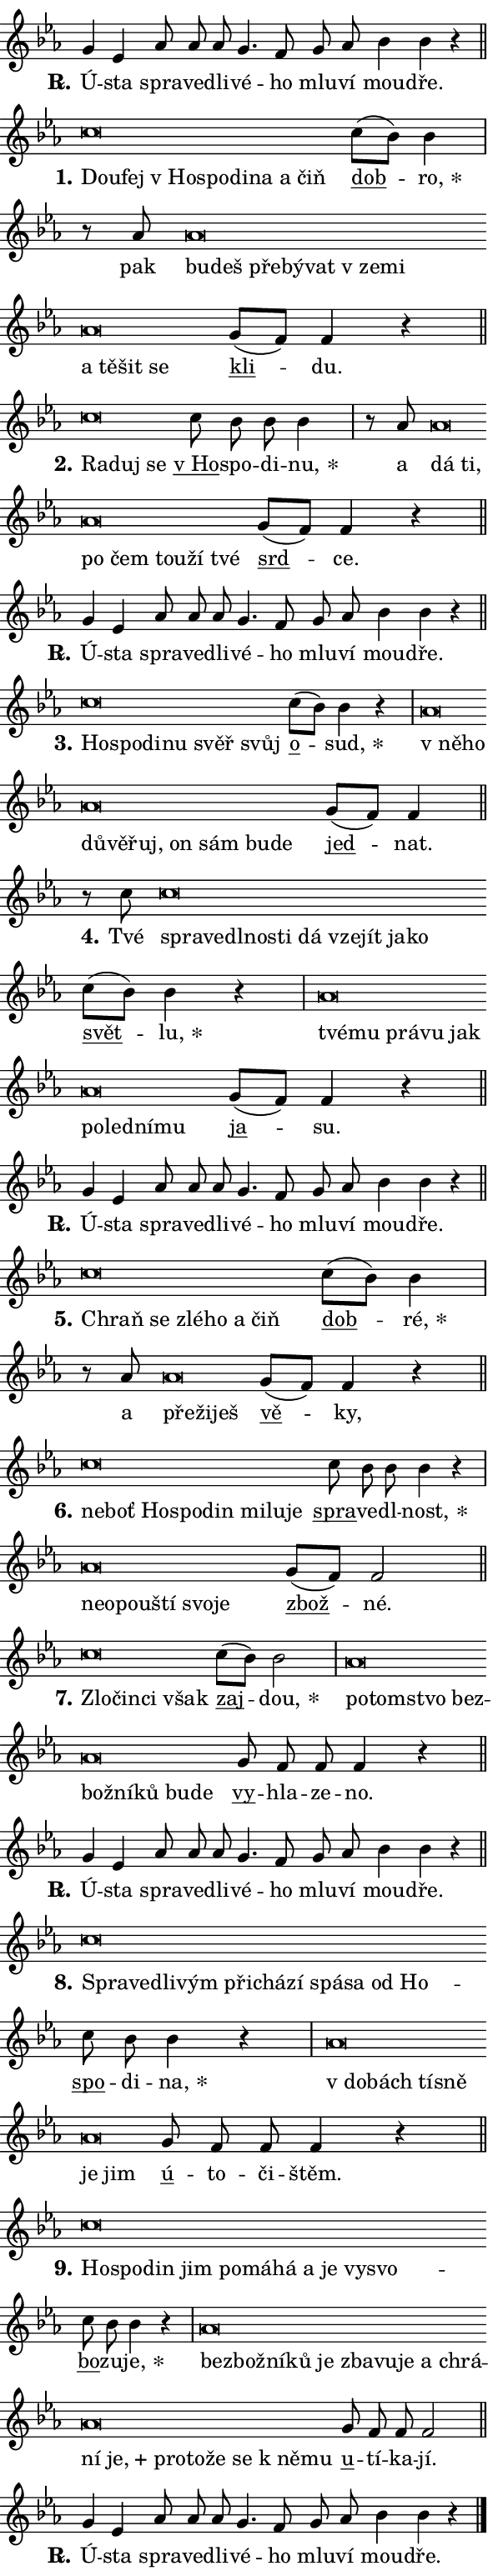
\version "2.24.0"
\header { tagline = "" }
\paper {
  indent = 0\cm
  top-margin = 0\cm
  right-margin = 0.13\cm % to fit lyric hyphens
  bottom-margin = 0\cm
  left-margin = 0\cm
  paper-width = 10\cm
  page-breaking = #ly:one-page-breaking
  system-system-spacing.basic-distance = #11
  score-system-spacing.basic-distance = #11
  ragged-last = ##f
}


%% Author: Thomas Morley
%% https://lists.gnu.org/archive/html/lilypond-user/2020-05/msg00002.html
#(define (line-position grob)
"Returns position of @var[grob} in current system:
   @code{'start}, if at first time-step
   @code{'end}, if at last time-step
   @code{'middle} otherwise
"
  (let* ((col (ly:item-get-column grob))
         (ln (ly:grob-object col 'left-neighbor))
         (rn (ly:grob-object col 'right-neighbor))
         (col-to-check-left (if (ly:grob? ln) ln col))
         (col-to-check-right (if (ly:grob? rn) rn col))
         (break-dir-left
           (and
             (ly:grob-property col-to-check-left 'non-musical #f)
             (ly:item-break-dir col-to-check-left)))
         (break-dir-right
           (and
             (ly:grob-property col-to-check-right 'non-musical #f)
             (ly:item-break-dir col-to-check-right))))
        (cond ((eqv? 1 break-dir-left) 'start)
              ((eqv? -1 break-dir-right) 'end)
              (else 'middle))))

#(define (tranparent-at-line-position vctor)
  (lambda (grob)
  "Relying on @code{line-position} select the relevant enry from @var{vctor}.
Used to determine transparency,"
    (case (line-position grob)
      ((end) (not (vector-ref vctor 0)))
      ((middle) (not (vector-ref vctor 1)))
      ((start) (not (vector-ref vctor 2))))))

noteHeadBreakVisibility =
#(define-music-function (break-visibility)(vector?)
"Makes @code{NoteHead}s transparent relying on @var{break-visibility}"
#{
  \override NoteHead.transparent =
    #(tranparent-at-line-position break-visibility)
#})

#(define delete-ledgers-for-transparent-note-heads
  (lambda (grob)
    "Reads whether a @code{NoteHead} is transparent.
If so this @code{NoteHead} is removed from @code{'note-heads} from
@var{grob}, which is supposed to be @code{LedgerLineSpanner}.
As a result ledgers are not printed for this @code{NoteHead}"
    (let* ((nhds-array (ly:grob-object grob 'note-heads))
           (nhds-list
             (if (ly:grob-array? nhds-array)
                 (ly:grob-array->list nhds-array)
                 '()))
           ;; Relies on the transparent-property being done before
           ;; Staff.LedgerLineSpanner.after-line-breaking is executed.
           ;; This is fragile ...
           (to-keep
             (remove
               (lambda (nhd)
                 (ly:grob-property nhd 'transparent #f))
               nhds-list)))
      ;; TODO find a better method to iterate over grob-arrays, similiar
      ;; to filter/remove etc for lists
      ;; For now rebuilt from scratch
      (set! (ly:grob-object grob 'note-heads)  '())
      (for-each
        (lambda (nhd)
          (ly:pointer-group-interface::add-grob grob 'note-heads nhd))
        to-keep))))

squashNotes = {
  \override NoteHead.X-extent = #'(-0.2 . 0.2)
  \override NoteHead.Y-extent = #'(-0.75 . 0)
  \override NoteHead.stencil =
    #(lambda (grob)
       (let ((pos (ly:grob-property grob 'staff-position)))
         (begin
           (if (< pos -7) (display "ERROR: Lower brevis then expected\n") (display ""))
           (if (<= pos -6) ly:text-interface::print ly:note-head::print))))
}
unSquashNotes = {
  \revert NoteHead.X-extent
  \revert NoteHead.Y-extent
  \revert NoteHead.stencil
}

hideNotes = \noteHeadBreakVisibility #begin-of-line-visible
unHideNotes = \noteHeadBreakVisibility #all-visible

% work-around for resetting accidentals
% https://lilypond.org/doc/v2.23/Documentation/notation/displaying-rhythms#unmetered-music
cadenzaMeasure = {
  \cadenzaOff
  \partial 1024 s1024
  \cadenzaOn
}

#(define-markup-command (accent layout props text) (markup?)
  "Underline accented syllable"
  (interpret-markup layout props
    #{\markup \override #'(offset . 4.3) \underline { #text }#}))

responsum = \markup \concat {
  "R" \hspace #-1.05 \path #0.1 #'((moveto 0 0.07) (lineto 0.9 0.8)) \hspace #0.05 "."
}

spaceSize = #0.6828661417322834 % exact space size for TeX Gyre Schola

\layout {
  \context {
    \Staff
    \remove "Time_signature_engraver"
    \override LedgerLineSpanner.after-line-breaking = #delete-ledgers-for-transparent-note-heads
  }
  \context {
    \Lyrics {
      \override LyricSpace.minimum-distance = \spaceSize
      \override LyricText.font-name = #"TeX Gyre Schola"
      \override LyricText.font-size = 1
      \override StanzaNumber.font-name = #"TeX Gyre Schola Bold"
      \override StanzaNumber.font-size = 1
    }
  }
  \context {
    \Score 
    \override NoteHead.text =
      #(lambda (grob) 
        (let ((pos (ly:grob-property grob 'staff-position)))
          #{\markup {
            \combine
              \halign #-0.55 \raise #(if (= pos -6) 0 0.5) \override #'(thickness . 2) \draw-line #'(3.2 . 0)
              \musicglyph "noteheads.sM1"
          }#}))
  }
}

% magnetic-lyrics.ily
%
%   written by
%     Jean Abou Samra <jean@abou-samra.fr>
%     Werner Lemberg <wl@gnu.org>
%
%   adapted by
%     Jiri Hon <jiri.hon@gmail.com>
%
% Version 2022-Apr-15

% https://www.mail-archive.com/lilypond-user@gnu.org/msg149350.html

#(define (Left_hyphen_pointer_engraver context)
   "Collect syllable-hyphen-syllable occurrences in lyrics and store
them in properties.  This engraver only looks to the left.  For
example, if the lyrics input is @code{foo -- bar}, it does the
following.

@itemize @bullet
@item
Set the @code{text} property of the @code{LyricHyphen} grob between
@q{foo} and @q{bar} to @code{foo}.

@item
Set the @code{left-hyphen} property of the @code{LyricText} grob with
text @q{foo} to the @code{LyricHyphen} grob between @q{foo} and
@q{bar}.
@end itemize

Use this auxiliary engraver in combination with the
@code{lyric-@/text::@/apply-@/magnetic-@/offset!} hook."
   (let ((hyphen #f)
         (text #f))
     (make-engraver
      (acknowledgers
       ((lyric-syllable-interface engraver grob source-engraver)
        (set! text grob)))
      (end-acknowledgers
       ((lyric-hyphen-interface engraver grob source-engraver)
        ;(when (not (grob::has-interface grob 'lyric-space-interface))
          (set! hyphen grob)));)
      ((stop-translation-timestep engraver)
       (when (and text hyphen)
         (ly:grob-set-object! text 'left-hyphen hyphen))
       (set! text #f)
       (set! hyphen #f)))))

#(define (lyric-text::apply-magnetic-offset! grob)
   "If the space between two syllables is less than the value in
property @code{LyricText@/.details@/.squash-threshold}, move the right
syllable to the left so that it gets concatenated with the left
syllable.

Use this function as a hook for
@code{LyricText@/.after-@/line-@/breaking} if the
@code{Left_@/hyphen_@/pointer_@/engraver} is active."
   (let ((hyphen (ly:grob-object grob 'left-hyphen #f)))
     (when hyphen
       (let ((left-text (ly:spanner-bound hyphen LEFT)))
         (when (grob::has-interface left-text 'lyric-syllable-interface)
           (let* ((common (ly:grob-common-refpoint grob left-text X))
                  (this-x-ext (ly:grob-extent grob common X))
                  (left-x-ext
                   (begin
                     ;; Trigger magnetism for left-text.
                     (ly:grob-property left-text 'after-line-breaking)
                     (ly:grob-extent left-text common X)))
                  ;; `delta` is the gap width between two syllables.
                  (delta (- (interval-start this-x-ext)
                            (interval-end left-x-ext)))
                  (details (ly:grob-property grob 'details))
                  (threshold (assoc-get 'squash-threshold details 0.2)))
             (when (< delta threshold)
               (let* (;; We have to manipulate the input text so that
                      ;; ligatures crossing syllable boundaries are not
                      ;; disabled.  For languages based on the Latin
                      ;; script this is essentially a beautification.
                      ;; However, for non-Western scripts it can be a
                      ;; necessity.
                      (lt (ly:grob-property left-text 'text))
                      (rt (ly:grob-property grob 'text))
                      (is-space (grob::has-interface hyphen 'lyric-space-interface))
                      (space (if is-space " " ""))
                      (extra-delta (if is-space spaceSize 0))
                      ;; Append new syllable.
                      (ltrt-space (if (and (string? lt) (string? rt))
                                (string-append lt space rt)
                                (make-concat-markup (list lt space rt))))
                      ;; Right-align `ltrt` to the right side.
                      (ltrt-space-markup (grob-interpret-markup
                               grob
                               (make-translate-markup
                                (cons (interval-length this-x-ext) 0)
                                (make-right-align-markup ltrt-space)))))
                 (begin
                   ;; Don't print `left-text`.
                   (ly:grob-set-property! left-text 'stencil #f)
                   ;; Set text and stencil (which holds all collected
                   ;; syllables so far) and shift it to the left.
                   (ly:grob-set-property! grob 'text ltrt-space)
                   (ly:grob-set-property! grob 'stencil ltrt-space-markup)
                   (ly:grob-translate-axis! grob (- (- delta extra-delta)) X))))))))))


#(define (lyric-hyphen::displace-bounds-first grob)
   ;; Make very sure this callback isn't triggered too early.
   (let ((left (ly:spanner-bound grob LEFT))
         (right (ly:spanner-bound grob RIGHT)))
     (ly:grob-property left 'after-line-breaking)
     (ly:grob-property right 'after-line-breaking)
     (ly:lyric-hyphen::print grob)))

squashThreshold = #0.4

\layout {
  \context {
    \Lyrics
    \consists #Left_hyphen_pointer_engraver
    \override LyricText.after-line-breaking =
      #lyric-text::apply-magnetic-offset!
    \override LyricHyphen.stencil = #lyric-hyphen::displace-bounds-first
    \override LyricText.details.squash-threshold = \squashThreshold
    \override LyricHyphen.minimum-distance = 0
    \override LyricHyphen.minimum-length = \squashThreshold
  }
}

squashText = \override LyricText.details.squash-threshold = 9999
unSquashText = \override LyricText.details.squash-threshold = \squashThreshold

leftText = \override LyricText.self-alignment-X = #LEFT
unLeftText = \revert LyricText.self-alignment-X

starOffset = #(lambda (grob) 
                (let ((x_offset (ly:self-alignment-interface::aligned-on-x-parent grob)))
                  (if (= x_offset 0) 0 (+ x_offset 1.2))))

star = #(define-music-function (syllable)(string?)
"Append star separator at the end of a syllable"
#{
  \once \override LyricText.X-offset = #starOffset
  \lyricmode { \markup {
    #syllable
    \override #'((font-name . "TeX Gyre Schola Bold")) \hspace #0.2 \lower #0.65 \larger "*"
  } }
#})

starAccent = #(define-music-function (syllable)(string?)
"Append star separator at the end of a syllable and make accent"
#{
  \once \override LyricText.X-offset = #starOffset
  \lyricmode { \markup {
    \accent #syllable
    \override #'((font-name . "TeX Gyre Schola Bold")) \hspace #0.2 \lower #0.65 \larger "*"
  } }
#})

breath = #(define-music-function (syllable)(string?)
"Append breathing indicator at the end of a syllable"
#{
  \lyricmode { \markup { #syllable "+" } }
#})

optionalBreath = #(define-music-function (syllable)(string?)
"Append optional breathing indicator at the end of a syllable"
#{
  \lyricmode { \markup { #syllable "(+)" } }
#})


\score {
    <<
        \new Voice = "melody" { \cadenzaOn \key es \major \relative { g'4 es as8 as as \bar "" g4. f8 \bar "" g as bes4 bes r \cadenzaMeasure \bar "||" \break } }
        \new Lyrics \lyricsto "melody" { \lyricmode { \set stanza = \responsum
Ú -- sta spra -- ve -- dli -- vé -- ho mlu -- ví mou -- dře. } }
    >>
    \layout {}
}

\score {
    <<
        \new Voice = "melody" { \cadenzaOn \key es \major \relative { \squashNotes c''\breve*1/16 \hideNotes \breve*1/16 \bar "" \breve*1/16 \bar "" \breve*1/16 \bar "" \breve*1/16 \bar "" \breve*1/16 \bar "" \breve*1/16 \breve*1/16 \bar "" \unHideNotes \unSquashNotes \bar "" c8[( bes)] bes4 \cadenzaMeasure \bar "|" r8 as8 \squashNotes as\breve*1/16 \hideNotes \breve*1/16 \bar "" \breve*1/16 \bar "" \breve*1/16 \bar "" \breve*1/16 \bar "" \breve*1/16 \bar "" \breve*1/16 \bar "" \breve*1/16 \bar "" \breve*1/16 \bar "" \breve*1/16 \breve*1/16 \bar "" \unHideNotes \unSquashNotes \bar "" g8[( f)] f4 r \cadenzaMeasure \bar "||" \break } }
        \new Lyrics \lyricsto "melody" { \lyricmode { \set stanza = "1."
\leftText Dou -- \squashText fej "v Ho" -- spo -- di -- na a čiň \unLeftText \unSquashText \markup \accent dob -- \star ro, pak \leftText bu -- \squashText deš pře -- bý -- vat "v ze" -- mi a tě -- šit se \unLeftText \unSquashText \markup \accent kli -- du. } }
    >>
    \layout {}
}

\score {
    <<
        \new Voice = "melody" { \cadenzaOn \key es \major \relative { \squashNotes c''\breve*1/16 \hideNotes \breve*1/16 \breve*1/16 \bar "" \unHideNotes \unSquashNotes \bar "" c8 bes bes bes4 \cadenzaMeasure \bar "|" r8 as8 \squashNotes as\breve*1/16 \hideNotes \breve*1/16 \bar "" \breve*1/16 \bar "" \breve*1/16 \bar "" \breve*1/16 \bar "" \breve*1/16 \breve*1/16 \bar "" \unHideNotes \unSquashNotes \bar "" g8[( f)] f4 r \cadenzaMeasure \bar "||" \break } }
        \new Lyrics \lyricsto "melody" { \lyricmode { \set stanza = "2."
\leftText Ra -- \squashText duj se \unLeftText \unSquashText \markup \accent "v Ho" -- spo -- di -- \star nu, a \leftText dá \squashText ti, po čem tou -- ží tvé \unLeftText \unSquashText \markup \accent srd -- ce. } }
    >>
    \layout {}
}

\score {
    <<
        \new Voice = "melody" { \cadenzaOn \key es \major \relative { g'4 es as8 as as \bar "" g4. f8 \bar "" g as bes4 bes r \cadenzaMeasure \bar "||" \break } }
        \new Lyrics \lyricsto "melody" { \lyricmode { \set stanza = \responsum
Ú -- sta spra -- ve -- dli -- vé -- ho mlu -- ví mou -- dře. } }
    >>
    \layout {}
}

\score {
    <<
        \new Voice = "melody" { \cadenzaOn \key es \major \relative { \squashNotes c''\breve*1/16 \hideNotes \breve*1/16 \bar "" \breve*1/16 \bar "" \breve*1/16 \bar "" \breve*1/16 \breve*1/16 \bar "" \unHideNotes \unSquashNotes \bar "" c8[( bes)] bes4 r \cadenzaMeasure \bar "|" \squashNotes as\breve*1/16 \hideNotes \breve*1/16 \bar "" \breve*1/16 \bar "" \breve*1/16 \bar "" \breve*1/16 \bar "" \breve*1/16 \bar "" \breve*1/16 \bar "" \breve*1/16 \breve*1/16 \bar "" \unHideNotes \unSquashNotes \bar "" g8[( f)] f4 \cadenzaMeasure \bar "||" \break } }
        \new Lyrics \lyricsto "melody" { \lyricmode { \set stanza = "3."
\leftText Ho -- \squashText spo -- di -- nu svěř svůj \unLeftText \unSquashText \markup \accent o -- \star sud, \leftText "v ně" -- \squashText ho dů -- vě -- řuj, on sám bu -- de \unLeftText \unSquashText \markup \accent jed -- nat. } }
    >>
    \layout {}
}

\score {
    <<
        \new Voice = "melody" { \cadenzaOn \key es \major \relative { r8 c''8 \squashNotes c\breve*1/16 \hideNotes \breve*1/16 \bar "" \breve*1/16 \bar "" \breve*1/16 \bar "" \breve*1/16 \bar "" \breve*1/16 \bar "" \breve*1/16 \bar "" \breve*1/16 \bar "" \breve*1/16 \breve*1/16 \bar "" \unHideNotes \unSquashNotes \bar "" c8[( bes)] bes4 r \cadenzaMeasure \bar "|" \squashNotes as\breve*1/16 \hideNotes \breve*1/16 \bar "" \breve*1/16 \bar "" \breve*1/16 \bar "" \breve*1/16 \bar "" \breve*1/16 \bar "" \breve*1/16 \bar "" \breve*1/16 \breve*1/16 \bar "" \unHideNotes \unSquashNotes \bar "" g8[( f)] f4 r \cadenzaMeasure \bar "||" \break } }
        \new Lyrics \lyricsto "melody" { \lyricmode { \set stanza = "4."
Tvé \leftText spra -- \squashText ve -- dl -- no -- sti dá vze -- jít ja -- ko \unLeftText \unSquashText \markup \accent svět -- \star lu, \leftText tvé -- \squashText mu prá -- vu jak po -- led -- ní -- mu \unLeftText \unSquashText \markup \accent ja -- su. } }
    >>
    \layout {}
}

\score {
    <<
        \new Voice = "melody" { \cadenzaOn \key es \major \relative { g'4 es as8 as as \bar "" g4. f8 \bar "" g as bes4 bes r \cadenzaMeasure \bar "||" \break } }
        \new Lyrics \lyricsto "melody" { \lyricmode { \set stanza = \responsum
Ú -- sta spra -- ve -- dli -- vé -- ho mlu -- ví mou -- dře. } }
    >>
    \layout {}
}

\score {
    <<
        \new Voice = "melody" { \cadenzaOn \key es \major \relative { \squashNotes c''\breve*1/16 \hideNotes \breve*1/16 \bar "" \breve*1/16 \bar "" \breve*1/16 \bar "" \breve*1/16 \breve*1/16 \bar "" \unHideNotes \unSquashNotes \bar "" c8[( bes)] bes4 \cadenzaMeasure \bar "|" r8 as8 \squashNotes as\breve*1/16 \hideNotes \breve*1/16 \breve*1/16 \bar "" \unHideNotes \unSquashNotes \bar "" g8[( f)] f4 r \cadenzaMeasure \bar "||" \break } }
        \new Lyrics \lyricsto "melody" { \lyricmode { \set stanza = "5."
\leftText Chraň \squashText se zlé -- ho a čiň \unLeftText \unSquashText \markup \accent dob -- \star ré, a \leftText pře -- \squashText ži -- ješ \unLeftText \unSquashText \markup \accent vě -- ky, } }
    >>
    \layout {}
}

\score {
    <<
        \new Voice = "melody" { \cadenzaOn \key es \major \relative { \squashNotes c''\breve*1/16 \hideNotes \breve*1/16 \bar "" \breve*1/16 \bar "" \breve*1/16 \bar "" \breve*1/16 \bar "" \breve*1/16 \bar "" \breve*1/16 \breve*1/16 \bar "" \unHideNotes \unSquashNotes \bar "" c8 bes bes bes4 r \cadenzaMeasure \bar "|" \squashNotes as\breve*1/16 \hideNotes \breve*1/16 \bar "" \breve*1/16 \bar "" \breve*1/16 \bar "" \breve*1/16 \breve*1/16 \bar "" \unHideNotes \unSquashNotes \bar "" g8[( f)] f2 \cadenzaMeasure \bar "||" \break } }
        \new Lyrics \lyricsto "melody" { \lyricmode { \set stanza = "6."
\leftText ne -- \squashText boť Ho -- spo -- din mi -- lu -- je \unLeftText \unSquashText \markup \accent spra -- ve -- dl -- \star nost, \leftText ne -- \squashText o -- pou -- ští svo -- je \unLeftText \unSquashText \markup \accent zbož -- né. } }
    >>
    \layout {}
}

\score {
    <<
        \new Voice = "melody" { \cadenzaOn \key es \major \relative { \squashNotes c''\breve*1/16 \hideNotes \breve*1/16 \bar "" \breve*1/16 \breve*1/16 \bar "" \unHideNotes \unSquashNotes \bar "" c8[( bes)] bes2 \cadenzaMeasure \bar "|" \squashNotes as\breve*1/16 \hideNotes \breve*1/16 \bar "" \breve*1/16 \bar "" \breve*1/16 \bar "" \breve*1/16 \bar "" \breve*1/16 \bar "" \breve*1/16 \bar "" \breve*1/16 \breve*1/16 \bar "" \unHideNotes \unSquashNotes \bar "" g8 f f f4 r \cadenzaMeasure \bar "||" \break } }
        \new Lyrics \lyricsto "melody" { \lyricmode { \set stanza = "7."
\leftText Zlo -- \squashText čin -- ci však \unLeftText \unSquashText \markup \accent zaj -- \star dou, \leftText po -- \squashText tom -- stvo bez -- bož -- ní -- ků bu -- de \unLeftText \unSquashText \markup \accent vy -- hla -- ze -- no. } }
    >>
    \layout {}
}

\score {
    <<
        \new Voice = "melody" { \cadenzaOn \key es \major \relative { g'4 es as8 as as \bar "" g4. f8 \bar "" g as bes4 bes r \cadenzaMeasure \bar "||" \break } }
        \new Lyrics \lyricsto "melody" { \lyricmode { \set stanza = \responsum
Ú -- sta spra -- ve -- dli -- vé -- ho mlu -- ví mou -- dře. } }
    >>
    \layout {}
}

\score {
    <<
        \new Voice = "melody" { \cadenzaOn \key es \major \relative { \squashNotes c''\breve*1/16 \hideNotes \breve*1/16 \bar "" \breve*1/16 \bar "" \breve*1/16 \bar "" \breve*1/16 \bar "" \breve*1/16 \bar "" \breve*1/16 \bar "" \breve*1/16 \bar "" \breve*1/16 \bar "" \breve*1/16 \breve*1/16 \bar "" \unHideNotes \unSquashNotes \bar "" c8 bes bes4 r \cadenzaMeasure \bar "|" \squashNotes as\breve*1/16 \hideNotes \breve*1/16 \bar "" \breve*1/16 \bar "" \breve*1/16 \bar "" \breve*1/16 \breve*1/16 \bar "" \unHideNotes \unSquashNotes \bar "" g8 f f f4 r \cadenzaMeasure \bar "||" \break } }
        \new Lyrics \lyricsto "melody" { \lyricmode { \set stanza = "8."
\leftText Spra -- \squashText ve -- dli -- vým při -- chá -- zí spá -- sa od Ho -- \unLeftText \unSquashText \markup \accent spo -- di -- \star na, \leftText "v do" -- \squashText bách tí -- sně je jim \unLeftText \unSquashText \markup \accent ú -- to -- či -- štěm. } }
    >>
    \layout {}
}

\score {
    <<
        \new Voice = "melody" { \cadenzaOn \key es \major \relative { \squashNotes c''\breve*1/16 \hideNotes \breve*1/16 \bar "" \breve*1/16 \bar "" \breve*1/16 \bar "" \breve*1/16 \bar "" \breve*1/16 \bar "" \breve*1/16 \bar "" \breve*1/16 \bar "" \breve*1/16 \bar "" \breve*1/16 \breve*1/16 \bar "" \unHideNotes \unSquashNotes \bar "" c8 bes bes4 r \cadenzaMeasure \bar "|" \squashNotes as\breve*1/16 \hideNotes \breve*1/16 \bar "" \breve*1/16 \bar "" \breve*1/16 \bar "" \breve*1/16 \bar "" \breve*1/16 \bar "" \breve*1/16 \bar "" \breve*1/16 \bar "" \breve*1/16 \bar "" \breve*1/16 \bar "" \breve*1/16 \bar "" \breve*1/16 \bar "" \breve*1/16 \bar "" \breve*1/16 \bar "" \breve*1/16 \bar "" \breve*1/16 \bar "" \breve*1/16 \breve*1/16 \bar "" \unHideNotes \unSquashNotes \bar "" g8 f f f2 \cadenzaMeasure \bar "||" \break } }
        \new Lyrics \lyricsto "melody" { \lyricmode { \set stanza = "9."
\leftText Ho -- \squashText spo -- din jim po -- má -- há a je vy -- svo -- \unLeftText \unSquashText \markup \accent bo -- zu -- \star je, \leftText bez -- \squashText bož -- ní -- ků je zba -- vu -- je a chrá -- ní \breath "je," pro -- to -- že se "k ně" -- mu \unLeftText \unSquashText \markup \accent u -- tí -- ka -- jí. } }
    >>
    \layout {}
}

\score {
    <<
        \new Voice = "melody" { \cadenzaOn \key es \major \relative { g'4 es as8 as as \bar "" g4. f8 \bar "" g as bes4 bes r \cadenzaMeasure \bar "||" \break } \bar "|." }
        \new Lyrics \lyricsto "melody" { \lyricmode { \set stanza = \responsum
Ú -- sta spra -- ve -- dli -- vé -- ho mlu -- ví mou -- dře. } }
    >>
    \layout {}
}
